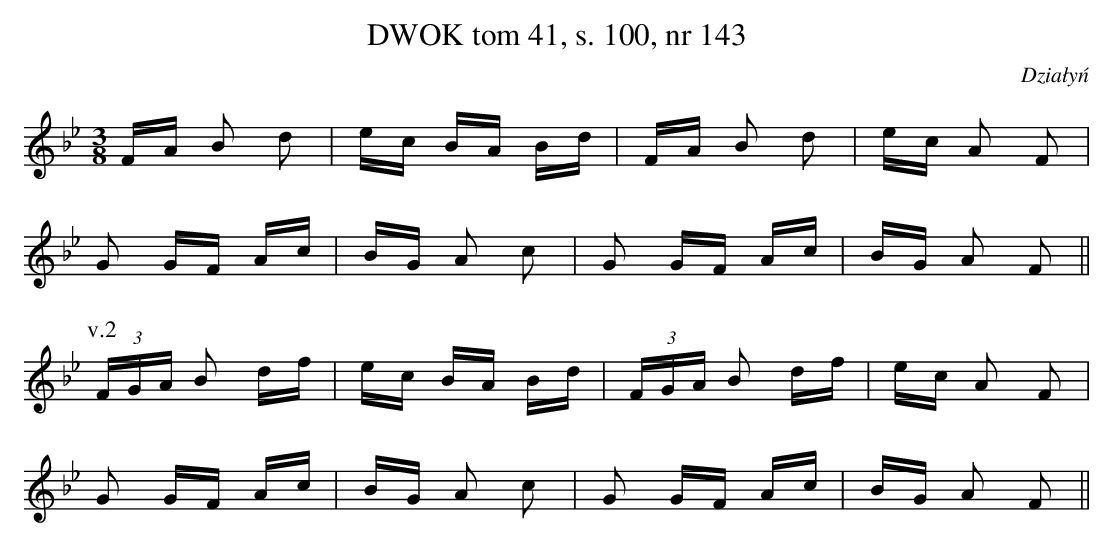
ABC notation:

X:1
T:DWOK tom 41, s. 100, nr 143
O:Działyń
L:1/16
M:3/8
K:Bb
FA B2 d2|ec BA Bd|FA B2 d2|ec A2 F2|
G2 GF Ac|BG A2 c2|G2 GF Ac|BG A2 F2||
P:v.2
(3FGA B2 df|ec BA Bd|(3FGA B2 df|ec A2 F2|
G2 GF Ac|BG A2 c2|G2 GF Ac|BG A2 F2||
